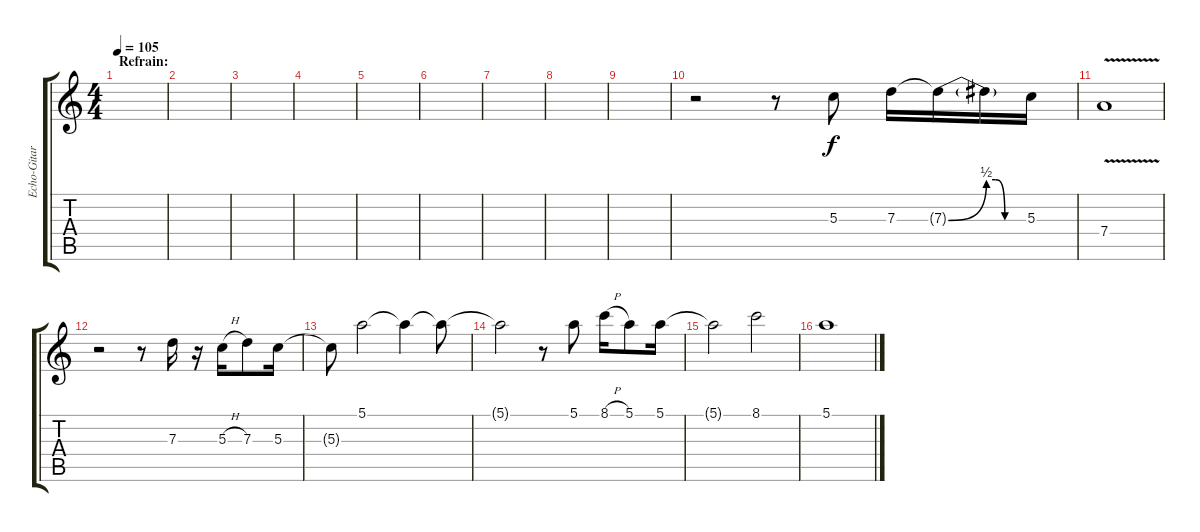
\track ("Echo-Gitarre / Solo-Gitarre" "Echo-Gitar") {instrument overdrivenguitar}
\staff {score tabs}
\tuning (E4 B3 G3 D3 A2 E2) {hide}
\ts (4 4)
\section ("" "Refrain:")
\tempo 105
\clef g2
\ks c
|
|
|
|
|
|
|
|
|
r.2{volume 14} r.8 5.3.8 7.3.16 7.3{be (bend 0 0 60 2) t}.16 7.3{be (custom 0 2 15 2 30 0 60 0) t}.16 5.3.16 |
7.4{v}.1 |
r.2 r.8 7.3.16 r.16 5.3{h}.16 7.3.8 5.3.16 |
5.3{t}.8 5.1.2 5.1{t}.4 5.1{t}.8 |
5.1{t}.2 r.8 5.1.8 8.1{h}.16 5.1.8 5.1.16 |
5.1{t}.2 8.1.2 |
5.1.1
